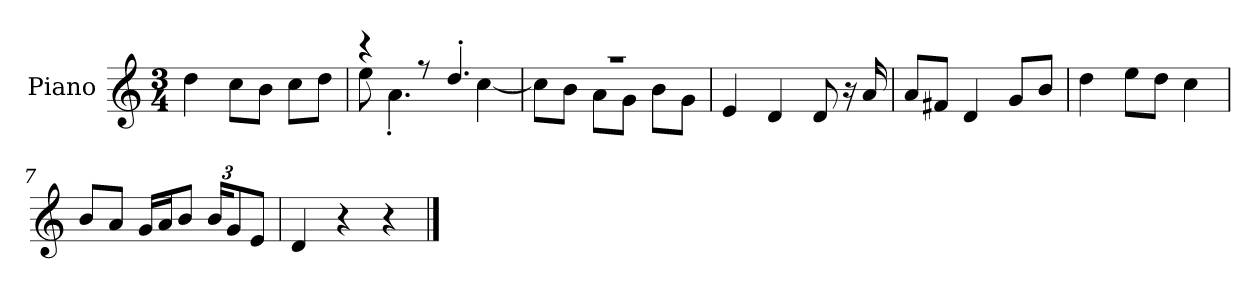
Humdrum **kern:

**kern
*part1
*staff1
*I"Piano
*I'P-no
*clefG2
*k[]
*M3/4
*MM172
=1
4dd\
8cc\L
8b\J
8cc\L
8dd\J
=2
*^
4r	8ee\
.	4.a'\
8r	.
4.dd'/	.
.	[4cc\
=3	=3
2.r	8cc\L]
.	8b\J
.	8a\L
.	8g\J
.	8b\L
.	8g\J
*v	*v
=4
4e/
4d/
8d/
16r
16a/
=5
8a/L
8f#X/J
4d/
8g/L
8b/J
=6
4dd\
8ee\L
8dd\J
4cc\
!!LO:LB:g=z
=7
8b/L
8a/J
16g/LL
16a/J
8b/J
*Xbrackettup
24b/KL
12g/
8e/J
=8
4d/
4r
4r
==
*-
